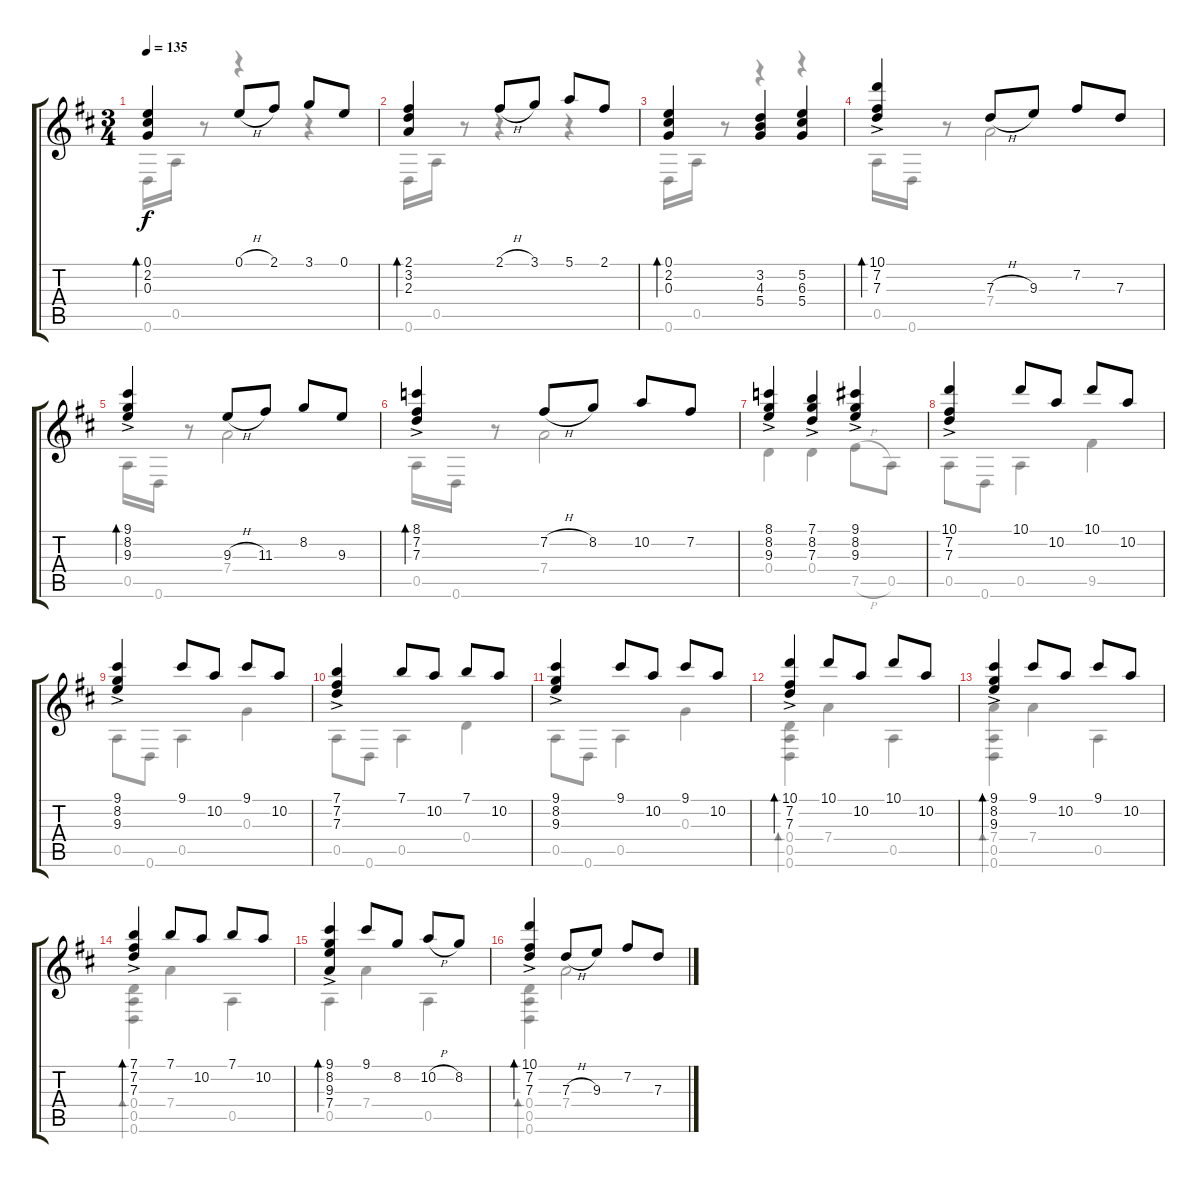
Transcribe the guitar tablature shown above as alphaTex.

\track "" {instrument acousticguitarnylon}
\staff {score tabs}
\tuning (E4 B3 G3 D3 A2 D2) {hide}
\voice
\ts (3 4)
\tempo 135
\clef g2
\ks d
(0.1 2.2 0.3).4{bd 240 dy f} 0.1{h}.8 2.1.8 3.1.8 0.1.8 |
(2.1 3.2 2.3).4{bd 240} 2.1{h}.8 3.1.8 5.1.8 2.1.8 |
(0.1 2.2 0.3).4{bd 240} (3.2 4.3 5.4).4 (5.2 6.3 5.4).4 |
(10.1{ac} 7.2{ac} 7.3{ac}).4{bd 240} 7.3{h}.8 9.3.8 7.2.8 7.3.8 |
(9.1{ac} 8.2{ac} 9.3{ac}).4{bd 240} 9.3{h}.8 11.3.8 8.2.8 9.3.8 |
(8.1{ac} 7.2{ac} 7.3{ac}).4{bd 240} 7.2{h}.8 8.2.8 10.2.8 7.2.8 |
(8.1{ac} 8.2{ac} 9.3{ac}).4 (7.1{ac} 8.2{ac} 7.3{ac}).4 (9.1{ac} 8.2{ac} 9.3{ac}).4 |
(10.1{ac} 7.2 7.3{ac}).4 10.1.8 10.2.8 10.1.8 10.2.8 |
(9.1{ac} 8.2{ac} 9.3{ac}).4 9.1.8 10.2.8 9.1.8 10.2.8 |
(7.1{ac} 7.2{ac} 7.3{ac}).4 7.1.8 10.2.8 7.1.8 10.2.8 |
(9.1{ac} 8.2{ac} 9.3{ac}).4 9.1.8 10.2.8 9.1.8 10.2.8 |
(10.1{ac} 7.2 7.3{ac}).4{bd 120} 10.1.8 10.2.8 10.1.8 10.2.8 |
(9.1{ac} 8.2{ac} 9.3{ac}).4{bd 120} 9.1.8 10.2.8 9.1.8 10.2.8 |
(7.1{ac} 7.2{ac} 7.3{ac}).4{bd 120} 7.1.8 10.2.8 7.1.8 10.2.8 |
(9.1{ac} 8.2{ac} 9.3{ac} 7.4{ac}).4{bd 120} 9.1.8 8.2.8 10.2{h}.8 8.2.8 |
(10.1{ac} 7.2{ac} 7.3{ac}).4{bd 120} 7.3{h}.8 9.3.8 7.2.8 7.3.8
\voice
\clef g2
\ottava regular
\simile none
\ks d
0.6.16{dy f} 0.5.16 r.8 r.4 r.4 |
0.6.16 0.5.16 r.8 r.4 r.4 |
0.6.16 0.5.16 r.8 r.4 r.4 |
0.5.16 0.6.16 r.8 7.4.2 |
0.5.16 0.6.16 r.8 7.4.2 |
0.5.16 0.6.16 r.8 7.4.2 |
0.4.4 0.4.4 7.5{h}.8 0.5.8 |
0.5.8 0.6.8 0.5.4 9.5.4 |
0.5.8 0.6.8 0.5.4 0.3.4 |
0.5.8 0.6.8 0.5.4 0.4.4 |
0.5.8 0.6.8 0.5.4 0.3.4 |
(0.4 0.5 0.6).4{bd 120} 7.4.4 0.5.4 |
(7.4 0.5 0.6).4{bd 120} 7.4.4 0.5.4 |
(0.4 0.5 0.6).4{bd 120} 7.4.4 0.5.4 |
0.5.4 7.4.4 0.5.4 |
(0.4 0.5 0.6).4{bd 120} 7.4.2
